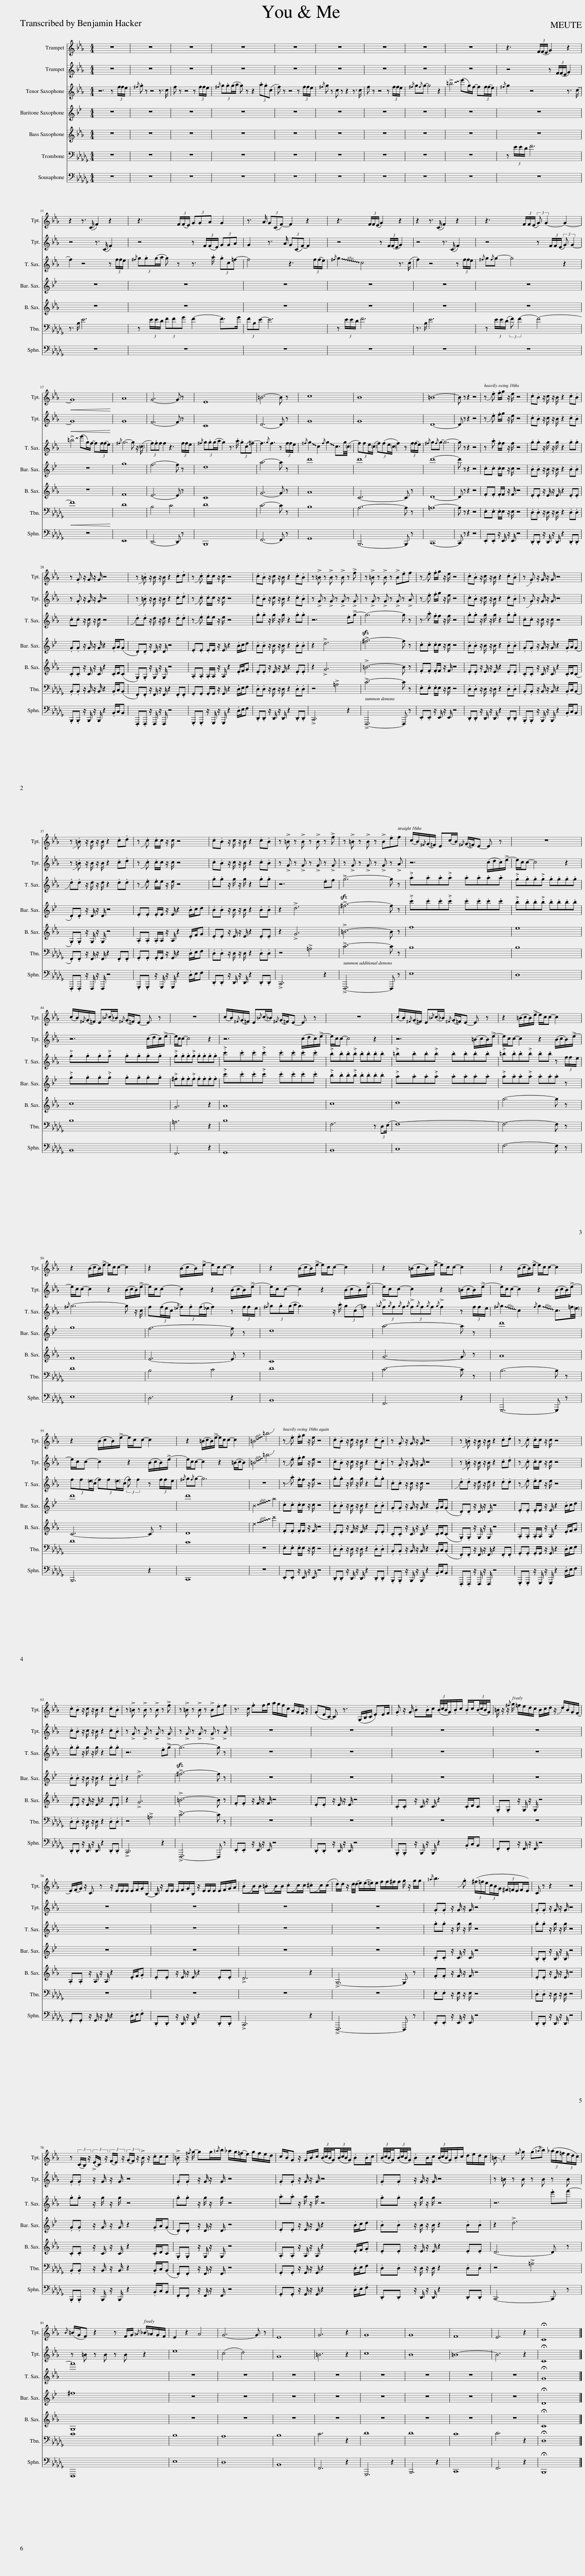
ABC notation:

X:1
%%score 1 2 3 4 5 6 7
L:1/8
Q:1/4=80
M:4/4
I:linebreak $
K:Db
V:1 treble transpose=-2
V:2 treble transpose=-2
V:3 treble transpose=-14
V:4 treble transpose=-21
V:5 treble transpose=-26
V:6 bass
V:7 bass
V:1
[K:Eb] z8 | z8 | z8 | z8 | z8 | %5
 z8 | z8 | z8 | z8 | z3!mp! (3F/(F/E/ G2) z2 |$ %10
 z2 z3/2 (C/ F2) z2 | z3 (3F/(F/E/) (3GGA G2 | z3/2 A/ (3G(CF-) F2 z2 | z3 (3F/F/(E/ G2) z2 | z2 z3/2 (C/ F2) z2 | %15
 z3 (3F/F/(E/ (3:2:2G) G2- G2- |$!<(! G8!<)! |!mp! A8 | G6- G z | E8 | %20
 =B6- B z | c8 | B8 | =B8- |[Q:1/4=72] B z z2!f! z4 | %25
 z !slide!.e .f/g/ z/ e/ z4 | .c.B z/ c/ z/ B/ z2 .c.B |$ z .G z/ G/ z/ G/ z4 | z !slide!.=B z/ B/ z/ B/ z2 .c.d | z !slide!.c .c/c/ z/ c/ z4 | %30
 .c.B z/ c/ z/ B/ z2 .c.B | z !>!=B z !>!B z !>!B z !>!f | z !>!=B z !>!B z !>!B.ef | z !slide!.e .f/g/ z/ e/ z4 | .c.B z/ c/ z/ B/ z2 .c.B | %35
 z !slide!.G z/ G/ z/ G/ z4 |$ z !slide!.=B z/ B/ z/ B/ z2 .c.d | z !slide!.c .c/c/ z/ c/ z4 | .c.B z/ c/ z/ B/ z2 .c.B | z !>!=B z !>!B z !>!B z !>!f | %40
 z !>!=B z !>!B z !>!B.ef |[Q:1/4=76]!mf! (c/B/){/^F}(G/=F/) E(c/B/){/^F} (G/=F/)E- E z | z8 |$ (c/B/){/^F}(G/=F/) E{/=B}(c/_B/){/^F} (G/=F/)E- E z | z8 | %45
 (c/B/){/^F}(G/=F/) E{/=B}(c/_B/){/^F} (G/=F/)E- E z | z8 | (c/B/){/^F}(G/=F/) E{/=B}(c/_B/){/^F} (G/=F/)E- E z | z2 (=B/c/B/)!>!e/- e/c/c- c2 |$ z2 (B/c/B/)!>!e/- e/c/c- c2 | %50
 z2 (B/c/B/)!>!e/- e/c/c- c2 | z2 (B/c/B/)!>!e/- e/c/c- c2 | z2 (=B/c/B/)!>!e/- e/c/c- c2 | z2 (B/c/B/)!>!e/- e/c/c- c2 |$ z2 (B/c/B/)!>!e/- e/c/c- c2 | %55
 z2 (=B/c/B/)!>!e/- e/c/c- c2 | !~(!=B4 !~)!=b4 |!f![Q:1/4=72] z !slide!.e .f/g/ z/ e/ z4 | .c.B z/ c/ z/ B/ z2 .c.B | z .G z/ G/ z/ G/ z4 | %60
 z !slide!.=B z/ B/ z/ B/ z2 .c.d | z !slide!.c .c/c/ z/ c/ z4 |$ .c.B z/ c/ z/ B/ z2 .c.B | z !>!=B z !>!B z !>!B z !>!f | z !>!=B z !>!B z !>!B.ef | %65
 z3/2 c/ .ff/g/ a/g/f/c/ A/G/F/ z/ | (GE/C/-) C z3/2 (G,/B,/C/ .E)E/F/ | .G z/ G/ .B.B/c/ (3(B/4c/4B/4G/).B/c/ .B/c/(3(B/4c/4B/4G/) | =B/ z/ z/{/^f} g/ =f/e/d/c/ B/c/d/ z/ !slide!d/B/G/(F/ |$ E/)(F/G/) z/ C z z/ E/E/E/ E/F/G/B,/- | %70
 B,/ z/ E/E/ E/F/G/B,/ z/ E/E/E/ E/F/G/A/ | .B!slide!B/B/ .=B!slide!B/B/ .c!slide!c/c/ .^c!slide!c/(c/ | .d/)d/ z/ d/4(d/4 e/)(e/=e/)e/ f/f/^f/f/ g/ z/ g/g/ |{/=a} b3 !slide!.g (3(^f/=f/e/(3c/B/G/ (3^F/=F/E/F/E/) | C z z2 z4 |$ %75
 z (3(C/B,/) z/ (3(!>!E/C/) z/ (3(F/E/) z/ (3(G/F/) z/ !>!B/ z/ .c/c/c | !>!=B z/{/^f} g/- gg/{/=a}b/ _a/g/(=f/e/) g/f/e/d/ | c/B/G z/ G/B/c/ (3(B/4c/4B/4G/)(3(B/4c/4B/4G/) .B.B/c/ | (3(B/4c/4B/4G/)(3(B/4c/4B/4G/) .BB/c/ (3(B/4c/4B/4G/).B/c/ d/e/d/c/ | =B z2{/^f} g (g{/=a}b) (3(_a/g/=f/(3e/d/c/) |$ %80
{/B} (=B/G/F) z2 z F/G/{/=A} _B/_A/G/F/ | E2 z2!p! A4 | G6- G z | E8 | G6 z2 | %85
 G8 | G8 | F8 | E6 z2 | !fermata!C8 |] %90
V:2
[K:Eb] z8 | z8 | z8 | z8 | z8 | %5
 z8 | z8 | z8 | z8 | z4 z!mp! (3F/(F/E/ G2) |$ %10
 z4 z3/2 (C/ F2) | z4 z (3F/(F/E/) (3GGA | G2 z3/2 A/ (3G(CF-) F2 | z4 z (3F/(F/E/ G2) | z4 z3/2 (C/ F2) | %15
 z4 z (3F/F/(E/ (3:2:2G) G2- |$!<(! G8!<)! |!mp! G8 | F6- F z | C8 | %20
 D6- D z | G8 | G8 | D8- | D z z2!f! z4 | %25
 z !slide!.e .f/g/ z/ e/ z4 | .c.B z/ c/ z/ B/ z2 .c.B |$ z .G z/ G/ z/ G/ z4 | z !slide!.=B z/ B/ z/ B/ z2 .c.d | z !slide!.c .c/c/ z/ c/ z4 | %30
 .c.B z/ c/ z/ B/ z2 .c.B | z !>!G z !>!G z !>!G z !>!G | z !>!G z !>!G z !>!G z !>!A | z !slide!.e .f/g/ z/ e/ z4 | .c.B z/ c/ z/ B/ z2 .c.B | %35
 z !slide!.G z/ G/ z/ G/ z4 |$ z !slide!.=B z/ B/ z/ B/ z2 .c.d | z !slide!.c .c/c/ z/ c/ z4 | .c.B z/ c/ z/ B/ z2 .c.B | z !>!G z !>!G z !>!G z !>!G | %40
 z !>!G z !>!G z !>!G z !>!A |!mf! z6 (c/d/c/)!>!e/- | e/c/c- c4 z2 |$ z6 (c/d/c/)!>!e/- | e/c/c- c4 z2 | %45
 z6 (c/d/c/)!>!e/- | e/c/c- c4 z2 | z6 (=B/c/B/)!>!e/- | e/c/c- c2 z2 (B/c/B/)!>!e/- |$ e/c/c- c2 z2 (B/c/B/)!>!e/- | %50
 e/c/c- c2 z2 (B/c/B/)!>!e/- | e/c/c- c2 z2 (B/c/B/)!>!e/- | e/c/c- c2 z2 (=B/c/B/)!>!e/- | e/c/c- c2 z2 (B/c/B/)!>!e/- |$ e/c/c- c2 z2 (B/c/B/)!>!e/- | %55
 e/c/c- c2 z2 (=B/c/B) | !~(!=B4 !~)!=b4 |!f! z !slide!.e .f/g/ z/ e/ z4 | .c.B z/ c/ z/ B/ z2 .c.B | z .G z/ G/ z/ G/ z4 | %60
 z !slide!.=B z/ B/ z/ B/ z2 .c.d | z !slide!.c .c/c/ z/ c/ z4 |$ .c.B z/ c/ z/ B/ z2 .c.B | z !>!G z !>!G z !>!G z !>!G | z !>!G z !>!G z !>!G z !>!A | %65
 z8 | z8 | z8 | z8 |$ z8 | %70
 z8 | z8 | z8 |!mp! .G.G z/ G/ z/ G/ z4 | .G.G z/ G/ z/ G/ z4 |$ %75
 .G.G z/ G/ z/ G/ z4 | .G.G z/ G/ z/ G/ z4 | .G.G z/ G/ z/ G/ z4 | .G.G z/ G/ z/ G/ z4 | z =B z B z B z B |$ %80
 z =B z B z B z2 |!mp! e8 | (c4 d4) | G8 | =B6 z2 | %85
 c8 | B8 | =B8- | B6 z2 | !fermata!C8 |] %90
V:3
[K:Eb] z6 z!f! (3f/f/e/ |{/^f} .g z z4 z3/2 c/ | f z z4 z (3f/f/e/ |{/^f} (3:2:4g.g(g/a/ g) z z2 (3.a.g(c | f) z z4 z (3f/f/e/ | %5
{/^f} g z c z z2 z3/2 c/ | f z z4 z (3f/f/e/ |{/^f} g{/f}g- g4 z2 | !~(!!>!=b4 (!~)!e'g/)f/- f(3f/(f/e/) |{/^f} g2 z4 z3/2 (c/ |$ %10
 f2) z4 z (3f/f/e/ |{/^f} (3:2:4g.g(g/a/ g) z z3/2 .a/ (3.gc=f- | f4 z3 (3f/(f/e/) |{/^f} !~(!g2 !~)!c4 z3/2 (c/ | f2) z4 z (3f/f/e/ | %15
{/^f} g{/f}g- g4 z2 |$ !~(!!>!=b4 (!~)!e'g/)f/- f(3f/(f/e/) |{/^f} g6- g z/ (c/ | (3f).ff f2 z3 (3f/f/e/ |{/^f} (3:2:4g.g(g/a/ g2) z3/2 .a/ (3.g(c=f-) | %20
 f3{/g} f3 z (3f/f/e/ |{/^f} !~(!g2 !~)!c2{/f} !~(!g2 !~)!c3/2g/4(c/4 | (3:2:4f)fe/(c/ (3:2:4f)(fe/c/ f2) z (3f/(f/e/) |{/^f} g{/f}g- g6- | g z z2!f! z4 | %25
 z .a .f/f/ z/ f/ z4 | .g.g z/ g/ z/ g/ z2 .g.g |$ .c.c z/ c/ z/ c/ z4 | !slide!.d.d z/ d/ z/ d/ z2 .d.d | z !slide!.e .e/e/ z/ e/ z4 | %30
 .g.g z/ g/ z/ g/ z2 .g.g | z6 .e!>!g- |!sfz! g6- g z | z !slide!.a .f/f/ z/ f/ z4 | .g.g z/ g/ z/ g/ z2 .g.g | %35
 .c.c z/ c/ z/ c/ z4 |$ !slide!.d.d z/ d/ z/ d/ z2 .d.d | z !slide!.e .e/e/ z/ e/ z4 | .g.g z/ g/ z/ g/ z2 .g.g | z6 .ef | %40
!sfz! !>!g6- g z |!mp! .a.a.a.a .a.a.a.a | .g.g.g.g .g.g.g.g |$ .g.g.g.g .g.g.g.g | .g.g.g.g .g.g.g.g | %45
 .c'.c'.c'.c' .c'.c'.c'.c' | .b.b.b.b .b.b.b.b | .=b.b.b.b .b.b.b.b | .=b.b.b.b .b.b z!ff! (3f/f/e/ |${/^f} g6- g z/ c/ | %50
 f(3(f/e/c/{/=e} (3:2:4f).f(f/_e/ f2) z (3f/f/e/ |{/^f} (3:2:4g.g(g/a/ g3) z/ .a/ (3g(c=f) |{/_g} (3!>!f{/g}f{/g}f{/g} (3!>!f{/g}f{/g}f{/g} !>!f2 z (3f/f/e/ |{/^f} !~(!g2 !~)!c2{/f} !~(!g2 !~)!c3/2=f/4e/4 |$ (3:2:4ffe/(c/ (3:2:4f)fe/(c/ (3:2:2.f) f2 z (3f/f/e/ | %55
{/^f} g{/f}g- g6 | z8 |!f! z !slide!.a .f/f/ z/ f/ z4 | .g.g z/ g/ z/ g/ z2 .g.g | .c.c z/ c/ z/ c/ z4 | %60
 !slide!.d.d z/ d/ z/ d/ z2 .d.d | z !slide!.e .e/e/ z/ e/ z4 |$ .g.g z/ g/ z/ g/ z2 .g.g | z6 .e!>!g- |!sfz! g6- g z | %65
 z8 | z8 | z8 | z8 |$ z8 | %70
 z8 | z8 | z8 |!mp! .g.g z/ g/ z/ g/ z4 | .g.g z/ g/ z/ g/ z4 |$ %75
 .g.g z/ g/ z/ g/ z4 | .g.g z/ g/ z/ g/ z4 | .a.a z/ a/ z/ a/ z4 | .g.g z/ g/ z/ g/ z4 | z6 .e'f'- |$ %80
 f'8 | z8 | z8 | z8 | z8 | %85
 z8 | z8 | z8 |!p! z8 | !fermata!G8 |] %90
V:4
[K:Bb] z8 | z8 | z8 | z8 | z8 | %5
 z8 | z8 | z8 | z8 | z8 |$ %10
 z8 | z8 | z8 | z8 | z8 | %15
 z8 |$ z8 |!mp! g8 | f6- f z | d8 | %20
 a6- a z | d'8 | d'8 | d'8- | d' z z2!f! z4 | %25
 .c.c .c/c/ z/ c/ z4 | .B.B z/ B/ z/ B/ z2 .B.B |$ .G.G z/ G/ z/ G/ z2 .G/A/(G | .D).D z/ D/ z/ D/ z4 | .E.E .E/E/ z/ E/ z2 .B/c/d | %30
 .B.B z/ B/ z/ B/ z2 .B.B | z2 !>!d6 | !>!^f6- f z | .c.c .c/c/ z/ c/ z4 | .B.B z/ B/ z/ B/ z2 .B.B | %35
 .G.G z/ G/ z/ G/ z2 .G/A/(G |$ .D).D z/ D/ z/ D/ z4 | .E.E .E/E/ z/ E/ z2 .B/c/d | .B.B z/ B/ z/ B/ z2 .B.B | z2 !>!d6 | %40
 !>!^f6- f z |!mp! .c'.c'.c'.c' .c'.c'.c'.c' | .b.b.b.b .b.b.b.b |$ .g.g.g.g .g.g.g.g | .^f.f.f.f .f.f.f.f | %45
 .c'.c'.c'.c' .c'.c'.c'.c' | .b.b.b.b .b.b.b.b | .a.a.a.a .a.a.a.a | .a.a.a.a .a.a.a z |$ g8 | %50
 f6- f z | d8 | a6- a z | d'8 |$ d'8 | %55
 d'8 | !~(!B2 x2 x2 !~)!a2 |!f! .c.c .c/c/ z/ c/ z4 | .B.B z/ B/ z/ B/ z2 .B.B | .G.G z/ G/ z/ G/ z2 .G/A/(G | %60
 .D).D z/ D/ z/ D/ z4 | .E.E .E/E/ z/ E/ z2 .B/c/d |$ .B.B z/ B/ z/ B/ z2 .B.B | z2 !>!d6 | !>!^f6- f z | %65
 z8 | z8 | z8 | z8 |$ z8 | %70
 z8 | z8 | z8 | .C.C z/ C/ z/ C/ z4 | .B,.B, z/ B,/ z/ B,/ z4 |$ %75
 .G.G z/ G/ z/ G/ z2 .G/A/(G | .D).D z/ D/ z/ D/ z4 | .E.E z/ E/ z/ E/ z2 .B/c/d | .B.B z/ B/ z/ B/ z2 .B.B | z2 !>!d6 |$ %80
 ^f8 | z8 | z8 | z8 | z8 | %85
 z8 | z8 | z8 | z8 | !fermata!D8 |] %90
V:5
[K:Eb] z8 | z8 | z8 | z8 | z8 | %5
 z8 | z8 | z8 | z8 | z8 |$ %10
 z8 | z8 | z8 | z8 | z8 | %15
 z8 |$ z8 |!mp! F8 | E6- E z | C8 | %20
 G6- G z | A8 | C6- C z | D8- | D z z2!f! z4 | %25
 .F.F .F/F/ z/ F/ z4 | .E.E z/ E/ z/ E/ z2 .E.E |$ .C.C z/ C/ z/ C/ z2 .C/D/(C | .G,).G, z/ G,/ z/ G,/ z4 | .A,.A, .A,/A,/ z/ A,/ z2 .E/F/G | %30
 .E.E z/ E/ z/ E/ z2 .E.E | z2 !>!G6 | !>!=B6- B z | .F.F .F/F/ z/ F/ z4 | .E.E z/ E/ z/ E/ z2 .E.E | %35
 .C.C z/ C/ z/ C/ z2 .C/D/(C |$ .G,).G, z/ G,/ z/ G,/ z4 | .A,.A, .A,/A,/ z/ A,/ z2 .E/F/G | .E.E z/ E/ z/ E/ z2 .E.E | z2 !>!G6 | %40
 !>!=B6- B z |!mf! f8 | e8 |$ c8 | G6 z2 | %45
 A8 | c8 | d8 | g6- g z |$ F8 | %50
 E6- E z | C8 | G6- G z | A8 |$ C6- C z | %55
 D8 | !~(!e2 x2 x2 !~)!d'2 |!f! .F.F .F/F/ z/ F/ z4 | .E.E z/ E/ z/ E/ z2 .E.E | .C.C z/ C/ z/ C/ z2 .C/D/(C | %60
 .G,).G, z/ G,/ z/ G,/ z4 | .A,.A, .A,/A,/ z/ A,/ z2 .E/F/G |$ .E.E z/ E/ z/ E/ z2 .E.E | z2 !>!G6 | !>!=B6- B z | %65
!ff! .F.F z/ F/ z/ F/ z4 | .E.E z/ E/ z/ E/ z4 | .C.C z/ C/ z/ C/ z2 .C/D/C | .G,.G, z/ G,/ z/ G,/ z4 |$ .A,.A, z/ A,/ z/ A,/ z2 .E/F/.G | %70
 .E.E z/ E/ z/ E/ z2 .E.E | !>!D6 z2 | !>!G,6- G, z | .F.F z/ F/ z/ F/ z4 | .E.E z/ E/ z/ E/ z4 |$ %75
 .C.C z/ C/ z/ C/ z2 .C/D/C | .G,.G, z/ G,/ z/ G,/ z4 | .A,.A, z/ A,/ z/ A,/ z2 .E/F/.G | .E.E z/ E/ z/ E/ z2 .E.E | D6- D z |$ %80
 G,8 | z8 | z8 | z8 | z8 | %85
 z8 | z8 | z8 |!p! z8 | !fermata!C8 |] %90
V:6
 z8 | z8 | z8 | z8 | z8 | %5
 z8 | z8 | z8 | z8 | z!mp! (3E/E/D/ F6 |$ %10
 z3/2 B,/ E6 | z (3E/E/D/ (3FFG F2- F>G | (3FB,E- E6 | z!mp! (3E/E/D/ F6 | z3/2 B,/ E6 | %15
 z (3E/E/(D/ (3:2:2F) F2- F4- |$!<(! F8!<)! | D8 | B,4 C4 | D8 | %20
 C6- C z | B,8 | A,6- A, z | =A,8- | A, z z2!f! z4 | %25
 .E,.E, .E,/E,/ z/ E,/ z4 | .D,.D, z/ D,/ z/ D,/ z2 .D,.D, |$ .B,,.B,, z/ B,,/ z/ B,,/ z2 .B,,/C,/(B,, | .F,,).F,, z/ F,,/ z/ F,,/ z2 .F,,.F,, | .G,,.G,, .G,,/G,,/ z/ G,,/ z2 .D,/E,/F, | %30
 .D,.D, z/ D,/ z/ D,/ z2 .D,.D, | z4 !>!=A,4 | !>!C6- C z | .E,.E, .E,/E,/ z/ E,/ z4 | .D,.D, z/ D,/ z/ D,/ z2 .D,.D, | %35
 .B,,.B,, z/ B,,/ z/ B,,/ z2 .B,,/C,/(B,, |$ .F,,).F,, z/ F,,/ z/ F,,/ z2 .F,,.F,, | .G,,.G,, .G,,/G,,/ z/ G,,/ z2 .D,/E,/F, | .D,.D, z/ D,/ z/ D,/ z2 .D,.D, | z4 !>!=A,4 | %40
 !>!C6- C z |!mf! B,8 | B,8 |$ B,8 | =A,6 z2 | %45
 B,8 | F,6 z (3:2:2D,(E,/ | F,8-) | F,6- F, z |$ D8 | %50
 B,4 C4 | D8 | C6- C z | B,6- B, z |$ D8 | %55
 C8 | z8 |!f! .E,.E, .E,/E,/ z/ E,/ z4 | .D,.D, z/ D,/ z/ D,/ z2 .D,.D, | .B,,.B,, z/ B,,/ z/ B,,/ z2 .B,,/C,/(B,, | %60
 .F,,).F,, z/ F,,/ z/ F,,/ z2 .F,,.F,, | .G,,.G,, .G,,/G,,/ z/ G,,/ z2 .D,/E,/F, |$ .D,.D, z/ D,/ z/ D,/ z2 .D,.D, | z4 !>!=A,4 | !>!C6- C z | %65
 z8 | z8 | z8 | z8 |$ z8 | %70
 z8 | z8 | z8 | .E,.E, z/ E,/ z/ E,/ z4 | .D,.D, z/ D,/ z/ D,/ z4 |$ %75
 .B,,.B,, z/ B,,/ z/ B,,/ z2 .B,,/C,/(B,, | .F,,).F,, z/ F,,/ z/ F,,/ z4 | .G,,.G,, z/ G,,/ z/ G,,/ z2 .D,/E,/F, | .D,.D, z/ D,/ z/ D,/ z2 .D,.D, | z4 !>!=A,4 |$ %80
 C8 |!p! B,8 | A,8 | B,8 | C6 z2 | %85
 D8 | D8 | C8 | D6!p! z2 | !fermata!D,8 |] %90
V:7
 z8 | z8 | z8 | z8 | z8 | %5
 z8 | z8 | z8 | z8 | z8 |$ %10
 z8 | z8 | z8 | z8 | z8 | %15
 z8 |$ z8 | E,,8 | D,,6- D,, z | B,,,8 | %20
 F,,6- F,, z | G,,8 | B,,,6- B,,, z | C,,8- | C,, z z2!f! z4 | %25
 .E,,.E,, z/ E,,/ z/ E,,/ z4 | .D,,.D,, z/ D,,/ z/ D,,/ z2 .D,,.D,, |$ .B,,,.B,,, z/ B,,,/ z/ B,,,/ z2 .B,,/C,/B,, | .F,,,.F,,, z/ F,,,/ z/ F,,,/ z4 | .G,,,.G,,, z/ G,,,/ z/ G,,,/ z2 .D,/E,/F, | %30
 .D,,.D,, z/ D,,/ z/ D,,/ z2 .D,,.D,, | !>!C,,6 z2 | !>!F,,,6- F,,, z | .E,,.E,, z/ E,,/ z/ E,,/ z4 | .D,,.D,, z/ D,,/ z/ D,,/ z2 .D,,.D,, | %35
 .B,,,.B,,, z/ B,,,/ z/ B,,,/ z2 .B,,/C,/B,, |$ .F,,,.F,,, z/ F,,,/ z/ F,,,/ z4 | .G,,,.G,,, z/ G,,,/ z/ G,,,/ z2 .D,/E,/F, | .D,,.D,, z/ D,,/ z/ D,,/ z2 .D,,.D,, | !>!C,,6 z2 | %40
 !>!F,,,6- F,,, z |!mf! E,8 | D,8 |$ B,,8 | F,,6 z2 | %45
 G,,8 | B,,8 | C,8 | F,6- F, z |$ E,8 | %50
 D,6 z2 | B,,8 | F,,6 z2 | G,,,6- G,,, z |$ B,,,6 z2 | %55
 C,,8 | z8 |!f! .E,,.E,, z/ E,,/ z/ E,,/ z4 | .D,,.D,, z/ D,,/ z/ D,,/ z2 .D,,.D,, | .B,,,.B,,, z/ B,,,/ z/ B,,,/ z2 .B,,/C,/B,, | %60
 .F,,,.F,,, z/ F,,,/ z/ F,,,/ z4 | .G,,,.G,,, z/ G,,,/ z/ G,,,/ z2 .D,/E,/F, |$ .D,,.D,, z/ D,,/ z/ D,,/ z2 .D,,.D,, | !>!C,,6 z2 | !>!F,,,6- F,,, z | %65
!ff! .E,,.E,, z/ E,,/ z/ E,,/ z4 | .D,,.D,, z/ D,,/ z/ D,,/ z4 | .B,,,.B,,, z/ B,,,/ z/ B,,,/ z2 .B,,/C,/B,, | .F,,.F,, z/ F,,/ z/ F,,/ z4 |$ .G,,.G,, z/ G,,/ z/ G,,/ z2 .D,/E,/.F, | %70
 .D,,.D,, z/ D,,/ z/ D,,/ z2 .D,,.D,, | !>!C,,6 z2 | !>!F,,,6- F,,, z | .E,,.E,, z/ E,,/ z/ E,,/ z4 | .D,,.D,, z/ D,,/ z/ D,,/ z4 |$ %75
 .B,,,.B,,, z/ B,,,/ z/ B,,,/ z2 .B,,/C,/B,, | .F,,.F,, z/ F,,/ z/ F,,/ z4 | .G,,.G,, z/ G,,/ z/ G,,/ z2 .D,/E,/.F, | .D,,.D,, z/ D,,/ z/ D,,/ z2 .D,,.D,, | C,,6- C,, z |$ %80
 F,,,8 |!p! E,8 | D,8 | B,,8 | F,,6 z2 | %85
 G,,,6 z2 | B,,,6 z2 | C,,8 | F,,6 z2 | !fermata!B,,,8 |] %90
